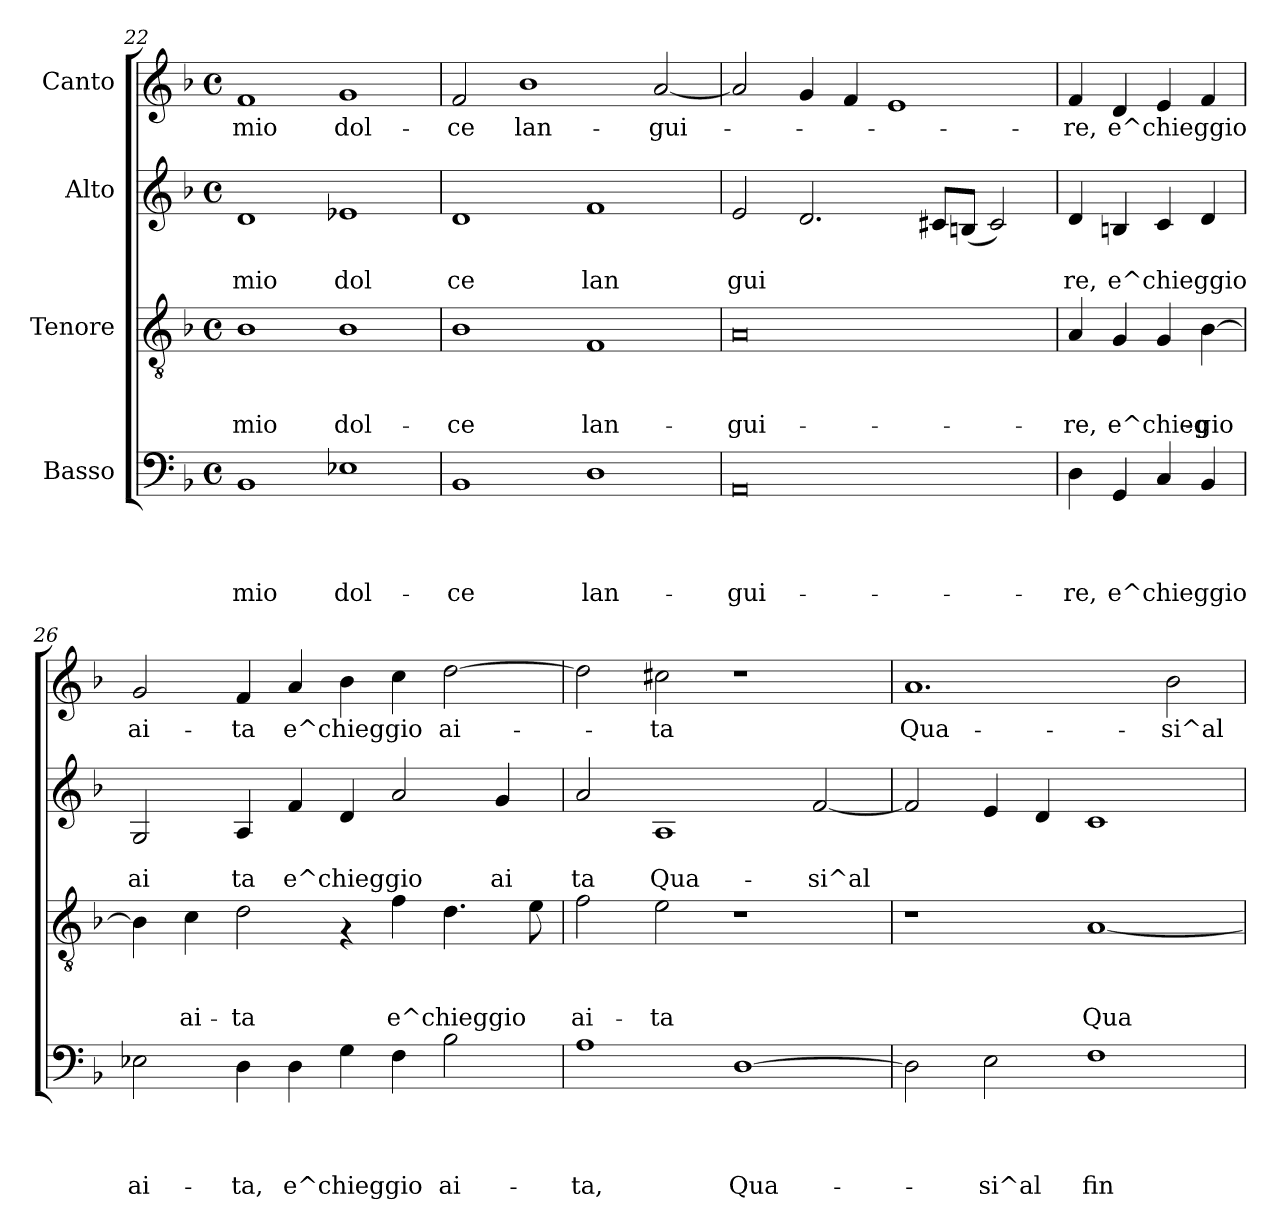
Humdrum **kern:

**kern	**text	**text	**text	**text	**kern	**text	**text	**text	**kern	**text	**text	**kern	**text
*part4	*part4	*part4	*part4	*part4	*part3	*part3	*part3	*part3	*part2	*part2	*part2	*part1	*part1
*staff4	*staff4	*staff4	*staff4	*staff4	*staff3	*staff3	*staff3	*staff3	*staff2	*staff2	*staff2	*staff1	*staff1
*I"Basso	*	*	*	*	*I"Tenore	*	*	*	*I"Alto	*	*	*I"Canto	*
*clefF4	*	*	*	*	*clefGv2	*	*	*	*clefG2	*	*	*clefG2	*
*k[b-]	*	*	*	*	*k[b-]	*	*	*	*k[b-]	*	*	*k[b-]	*
*F:	*	*	*	*	*F:	*	*	*	*F:	*	*	*F:	*
*M4/4	*	*	*	*	*M4/4	*	*	*	*M4/4	*	*	*M4/4	*
*met(c)	*	*	*	*	*met(c)	*	*	*	*met(c)	*	*	*met(c)	*
=22	=22	=22	=22	=22	=22	=22	=22	=22	=22	=22	=22	=22	=22
!	!	!	!	!LO:LY:b	!	!	!	!LO:LY:b	!	!	!LO:LY:b	!	!LO:LY:b
1BB-	.	.	.	mio	1B-	.	.	mio	1d	.	mio	1f	mio
!	!	!	!	!LO:LY:b	!	!	!	!LO:LY:b	!	!	!LO:LY:b	!	!LO:LY:b
1E-X	.	.	.	dol-	1B-	.	.	dol-	1e-X	.	dol	1g	dol-
=23	=23	=23	=23	=23	=23	=23	=23	=23	=23	=23	=23	=23	=23
!	!	!	!	!LO:LY:b	!	!	!	!LO:LY:b	!	!	!LO:LY:b	!	!LO:LY:b
1BB-	.	.	.	-ce	1B-	.	.	-ce	1d	.	ce	2f/	-ce
!	!	!	!	!	!	!	!	!	!	!	!	!	!LO:LY:b
.	.	.	.	.	.	.	.	.	.	.	.	1b-	lan-
!	!	!	!	!LO:LY:b	!	!	!	!LO:LY:b	!	!	!LO:LY:b	!	!
1D	.	.	.	lan-	1F	.	.	lan-	1f	.	lan	.	.
!	!	!	!	!	!	!	!	!	!	!	!	!	!LO:LY:b
.	.	.	.	.	.	.	.	.	.	.	.	[<2a/	-gui-
=24	=24	=24	=24	=24	=24	=24	=24	=24	=24	=24	=24	=24	=24
!	!	!	!	!LO:LY:b	!	!	!	!LO:LY:b	!	!	!LO:LY:b	!	!
0AA	.	.	.	-gui-	0A	.	.	-gui-	2e/	.	gui	2a/]	.
.	.	.	.	.	.	.	.	.	2.d/	.	.	4g/	.
.	.	.	.	.	.	.	.	.	.	.	.	4f/	.
.	.	.	.	.	.	.	.	.	.	.	.	1e	.
.	.	.	.	.	.	.	.	.	8c#X/L	.	.	.	.
.	.	.	.	.	.	.	.	.	(8Bn/J	.	.	.	.
.	.	.	.	.	.	.	.	.	2c#/)	.	.	.	.
=25	=25	=25	=25	=25	=25	=25	=25	=25	=25	=25	=25	=25	=25
!	!	!	!	!LO:LY:b	!	!	!	!LO:LY:b	!	!	!LO:LY:b	!	!LO:LY:b
4D\	.	.	.	-re,	4A/	.	.	-re,	4d/	.	re,	4f</	-re,
!	!	!	!	!LO:LY:b	!	!	!	!LO:LY:b	!	!	!LO:LY:b	!	!LO:LY:b
4GG/	.	.	.	e^chieggio	4G/	.	.	e^chieg-	4Bn/	.	e^chieggio	4d/	e^chieggio
4C/	.	.	.	.	4G/	.	.	.	4c/	.	.	4e/	.
!	!	!	!	!	!	!	!	!LO:LY:b	!	!	!	!	!
4BB-/	.	.	.	.	[>4B-\	.	.	-gio	4d/	.	.	4f/	.
=26	=26	=26	=26	=26	=26	=26	=26	=26	=26	=26	=26	=26	=26
!	!	!	!	!LO:LY:b	!	!	!	!	!	!	!LO:LY:b	!	!LO:LY:b
2E-X\	.	.	.	ai-	4B-\]	.	.	.	2G/	.	ai	2g/	ai-
!	!	!	!	!	!	!	!	!LO:LY:b	!	!	!	!	!
.	.	.	.	.	4c\	.	.	ai-	.	.	.	.	.
!	!	!	!	!LO:LY:b	!	!	!	!LO:LY:b	!	!	!LO:LY:b	!	!LO:LY:b
4D\	.	.	.	-ta,	2d\	.	.	-ta	4A/	.	ta	4f/	-ta
!	!	!	!	!LO:LY:b	!	!	!	!	!	!	!LO:LY:b	!	!LO:LY:b
4D\	.	.	.	e^chieggio	.	.	.	.	4f/	.	e^chieggio	4a/	e^chieggio
4G\	.	.	.	.	4rF	.	.	.	4d/	.	.	4b-\	.
!	!	!	!	!	!	!	!	!LO:LY:b	!	!	!	!	!
4F\	.	.	.	.	4f\	.	.	e^chieggio	2a/	.	.	4cc\	.
!	!	!	!	!LO:LY:b	!	!	!	!	!	!	!	!	!LO:LY:b
2B-\	.	.	.	ai-	4.d\	.	.	.	.	.	.	[<2dd\	ai-
!	!	!	!	!	!	!	!	!	!	!	!LO:LY:b	!	!
.	.	.	.	.	.	.	.	.	4g/	.	ai	.	.
.	.	.	.	.	8e\	.	.	.	.	.	.	.	.
!!LO:PB:g=z
=27	=27	=27	=27	=27	=27	=27	=27	=27	=27	=27	=27	=27	=27
!	!	!	!	!LO:LY:b	!	!	!	!LO:LY:b	!	!	!LO:LY:b	!	!
1A	.	.	.	-ta,	2f\	.	.	ai-	2a/	.	ta	2dd\]	.
!	!	!	!	!	!	!	!	!LO:LY:b	!	!	!LO:LY:b	!	!LO:LY:b
.	.	.	.	.	2e\	.	.	-ta	1A	.	Qua-	2cc#X\	-ta
!	!	!	!	!LO:LY:b	!	!	!	!	!	!	!	!	!
[>1D	.	.	.	Qua-	1r	.	.	.	.	.	.	1r	.
!	!	!	!	!	!	!	!	!	!	!	!LO:LY:b	!	!
.	.	.	.	.	.	.	.	.	[<2f/	.	-si^al	.	.
=28	=28	=28	=28	=28	=28	=28	=28	=28	=28	=28	=28	=28	=28
!	!	!	!	!	!	!	!	!	!	!	!	!	!LO:LY:b
2D\]	.	.	.	.	1r	.	.	.	2f/]	.	.	1.a	Qua-
!	!	!	!	!LO:LY:b	!	!	!	!	!	!	!	!	!
2E\	.	.	.	-si^al	.	.	.	.	4e/	.	.	.	.
.	.	.	.	.	.	.	.	.	4d/	.	.	.	.
!	!	!	!	!LO:LY:b	!	!	!	!LO:LY:b	!	!	!	!	!
1F	.	.	.	fin	[<1A	.	.	Qua-	1c	.	.	.	.
!	!	!	!	!	!	!	!	!	!	!	!	!	!LO:LY:b
.	.	.	.	.	.	.	.	.	.	.	.	2b-\	-si^al
=	=	=	=	=	=	=	=	=	=	=	=	=	=
*-	*-	*-	*-	*-	*-	*-	*-	*-	*-	*-	*-	*-	*-
